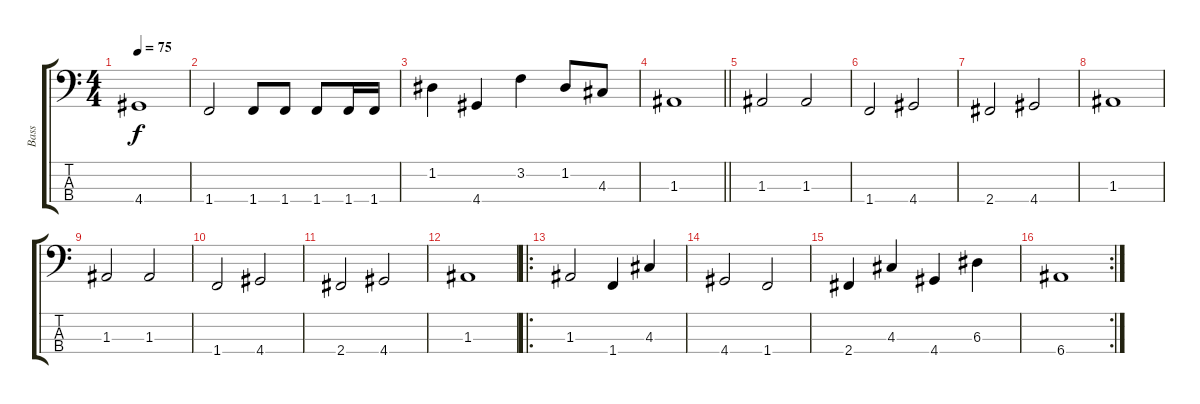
\track ("Bass" "Bass") {instrument electricbassfinger}
\staff {score tabs}
\tuning (G2 D2 A1 E1) {hide}
\ts (4 4)
\tempo 75
\clef f4
\ks c
4.4.1{dy f} |
1.4.2 1.4.8 1.4.8 1.4.8 1.4.16 1.4.16 |
1.2.4 4.4.4 3.2.4 1.2.8 4.3.8 |
\barLineRight lightlight
1.3.1 |
1.3.2 1.3.2 |
1.4.2 4.4.2 |
2.4.2 4.4.2 |
1.3.1 |
1.3.2 1.3.2 |
1.4.2 4.4.2 |
2.4.2 4.4.2 |
1.3.1 |
\ro
1.3.2 1.4.4 4.3.4 |
4.4.2 1.4.2 |
2.4.4 4.3.4 4.4.4 6.3.4 |
\rc 2
6.4.1
